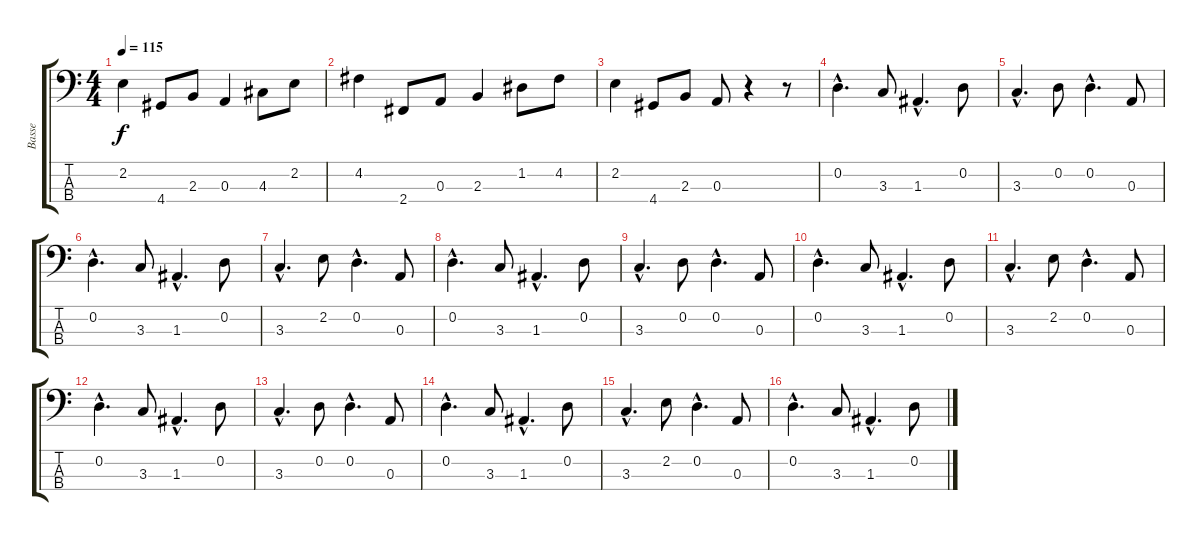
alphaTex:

\track ("Basse" "Basse") {instrument fretlessbass}
\staff {score tabs}
\tuning (G2 D2 A1 E1) {hide}
\ts (4 4)
\tempo 115
\clef f4
\ks c
2.2.4{dy f} 4.4.8 2.3.8 0.3.4 4.3.8 2.2.8 |
4.2.4 2.4.8 0.3.8 2.3.4 1.2.8 4.2.8 |
2.2.4 4.4.8 2.3.8 0.3.8 r.4 r.8 |
0.2{hac}.4{d} 3.3.8 1.3{hac}.4{d} 0.2.8 |
3.3{hac}.4{d} 0.2.8 0.2{hac}.4{d} 0.3.8 |
0.2{hac}.4{d} 3.3.8 1.3{hac}.4{d} 0.2.8 |
3.3{hac}.4{d} 2.2.8 0.2{hac}.4{d} 0.3.8 |
0.2{hac}.4{d} 3.3.8 1.3{hac}.4{d} 0.2.8 |
3.3{hac}.4{d} 0.2.8 0.2{hac}.4{d} 0.3.8 |
0.2{hac}.4{d} 3.3.8 1.3{hac}.4{d} 0.2.8 |
3.3{hac}.4{d} 2.2.8 0.2{hac}.4{d} 0.3.8 |
0.2{hac}.4{d} 3.3.8 1.3{hac}.4{d} 0.2.8 |
3.3{hac}.4{d} 0.2.8 0.2{hac}.4{d} 0.3.8 |
0.2{hac}.4{d} 3.3.8 1.3{hac}.4{d} 0.2.8 |
3.3{hac}.4{d} 2.2.8 0.2{hac}.4{d} 0.3.8 |
0.2{hac}.4{d} 3.3.8 1.3{hac}.4{d} 0.2.8
